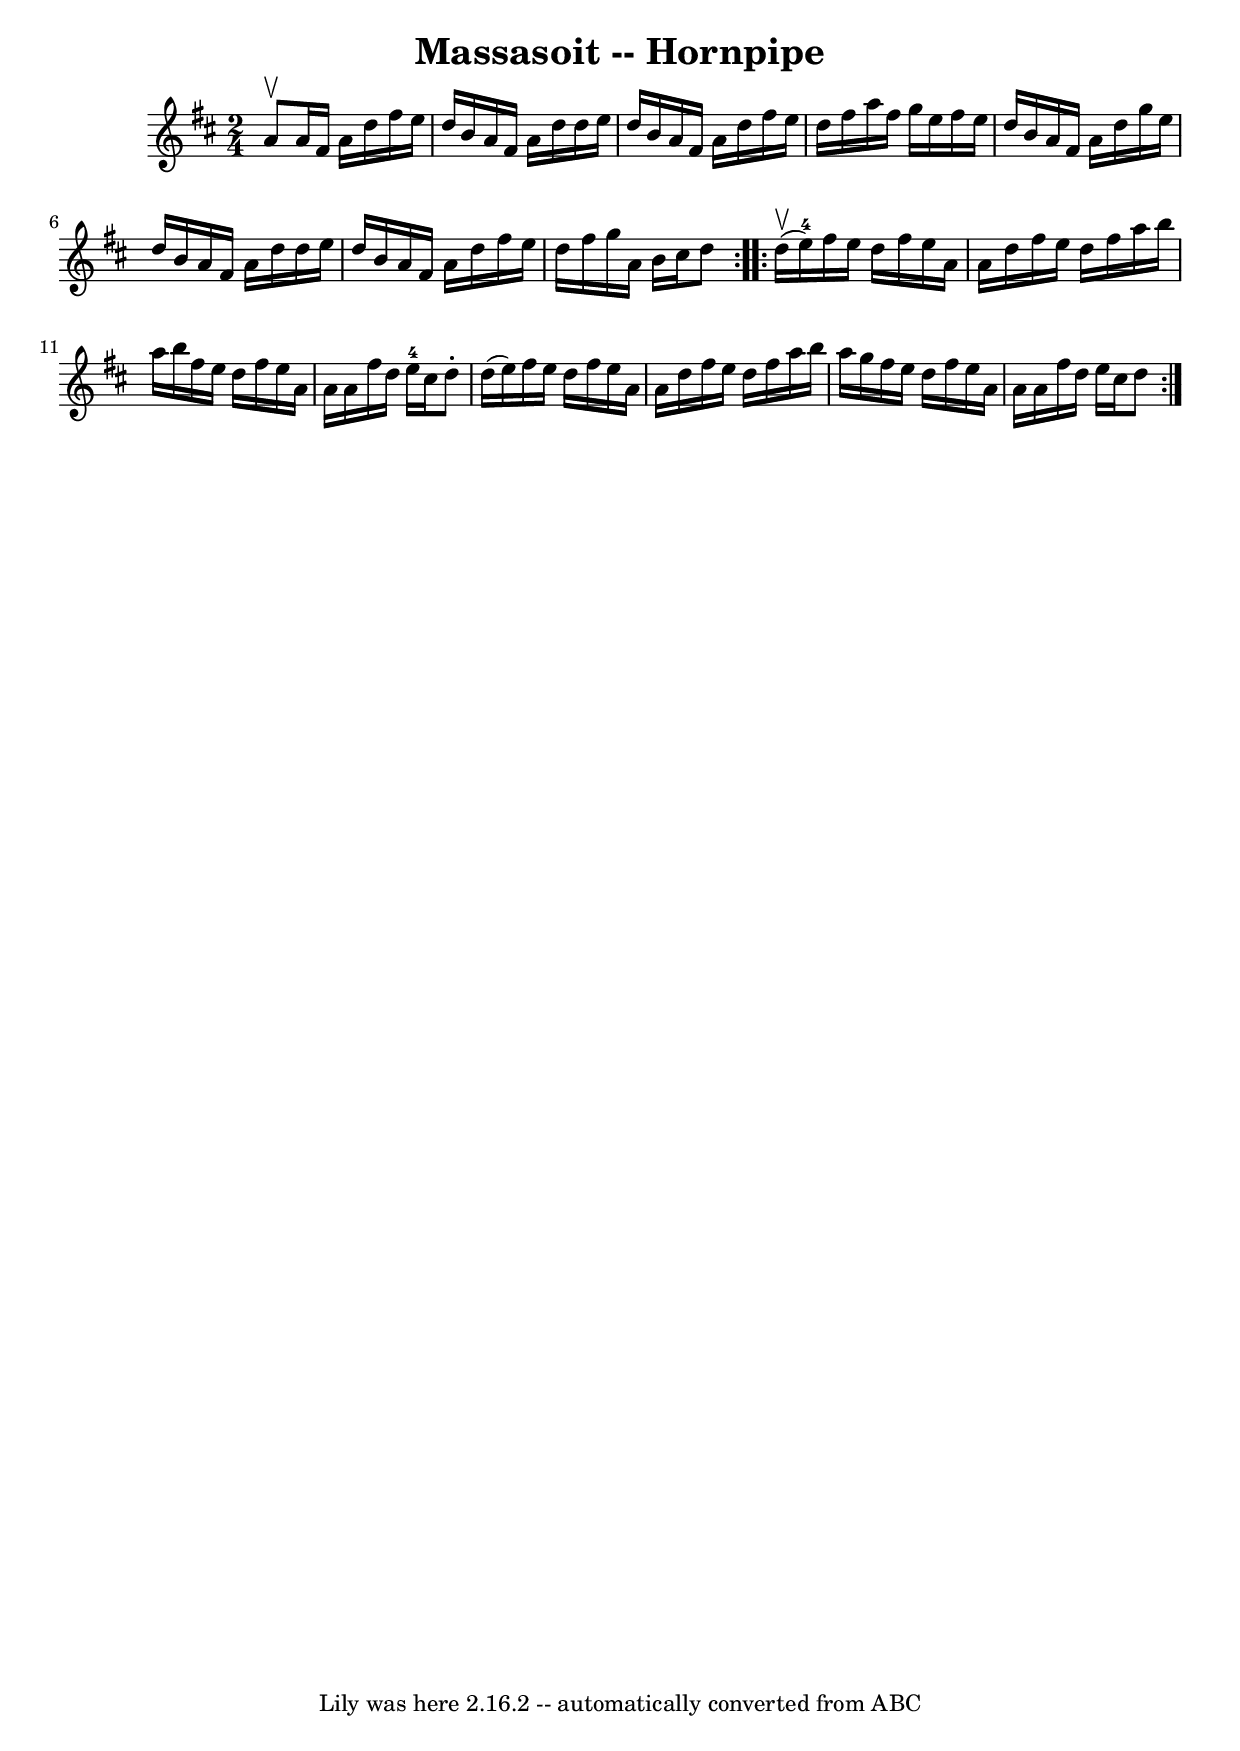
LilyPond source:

\version "2.16.2"
\include "Mammoth.ily"
\header {
  %% book = "Cole's 1000 Fiddle Tunes"
  crossRefNumber = "1"
  footnotes = ""
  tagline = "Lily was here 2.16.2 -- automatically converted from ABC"
  title = "Massasoit -- Hornpipe"

}
voicedefault =  {



  \repeat volta 2 {

    \time 2/4 
    \key d \major
 a'8^\upbow |
    a'16 fis'16 a'16    
    d''16 fis''16 e''16 d''16 b'16  |
    a'16 fis'16 a'16   
    d''16 d''16 e''16 d''16 b'16  |
    a'16 fis'16 a'16    
    d''16 fis''16 e''16 d''16 fis''16  |
    a''16 fis''16    
    g''16 e''16 fis''16 e''16 d''16 b'16  |
    a'16    
    fis'16 a'16 d''16 g''16 e''16 d''16 b'16  |
    a'16    
    fis'16 a'16 d''16 d''16 e''16 d''16 b'16  |
    a'16    
    fis'16 a'16 d''16 fis''16 e''16 d''16 fis''16  |
    
    g''16 a'16 b'16 cis''16 d''8  
  }     
  \repeat volta 2 {
    d''16 
    (^\upbow e''16-4) |
    fis''16 e''16 d''16 fis''16    
    e''16 a'16 a'16 d''16  |
    fis''16 e''16 d''16 fis''16 
    a''16 b''16 a''16 b''16  |
    fis''16 e''16 d''16    
    fis''16 e''16 a'16 a'16 a'16  |
    fis''16 d''16 e''16 
    -4 cis''16 d''8 -. d''16 (e''16) |
    fis''16 e''16   
    d''16 fis''16 e''16 a'16 a'16 d''16  |
    fis''16    
    e''16 d''16 fis''16 a''16 b''16 a''16 g''16  |
    
    fis''16 e''16 d''16 fis''16 e''16 a'16 a'16 a'16  |
    
    fis''16 d''16 e''16 cis''16 d''8  
  }   

}

\score{
  <<

    \context Staff="default"
    {
      \voicedefault 
      
    }

  >>
  \layout {
    
  }
  \midi {
  }

}
